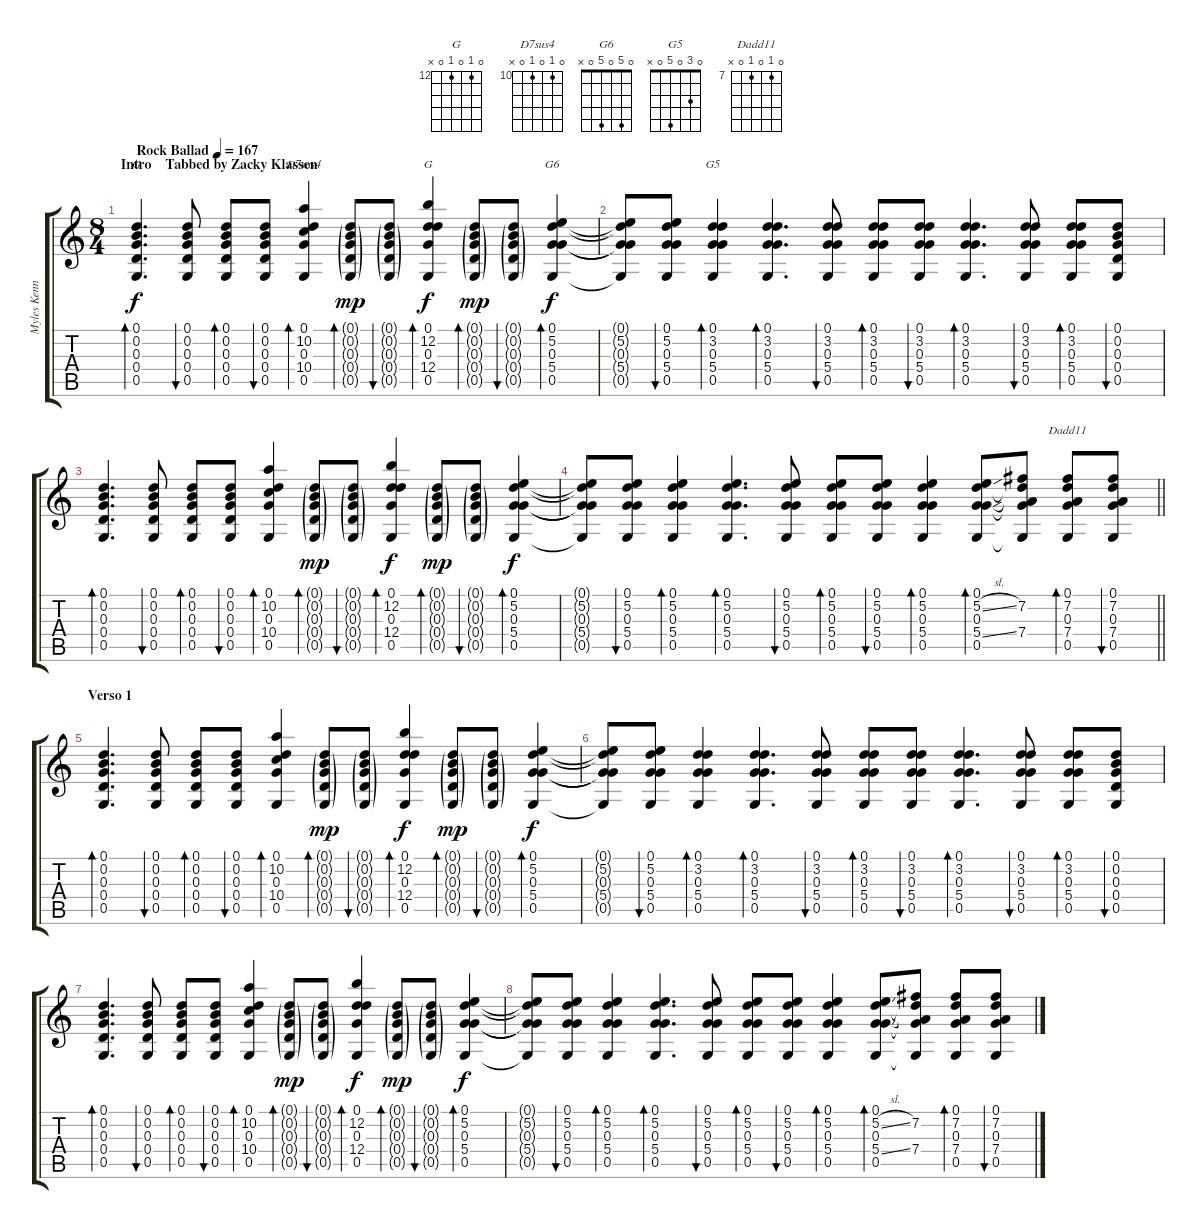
\track ("Myles Kennedy [Acoustic Guitar II]" "Myles Kenn") {instrument acousticguitarsteel}
\staff {score tabs}
\tuning (D4 B3 G3 D3 G2 D2) {hide}
\chord ("G" 0 0 0 0 0 x)
\chord ("D7sus4" 0 10 0 10 0 x) {firstfret 10}
\chord ("G" 0 12 0 12 0 x) {firstfret 12}
\chord ("G6" 0 5 0 5 0 x)
\chord ("G5" 0 3 0 5 0 x)
\chord ("Dadd11" 0 7 0 7 0 x) {firstfret 7}
\ts (8 4)
\section ("" "Intro    Tabbed by Zacky Klassen")
\tempo (167 "Rock Ballad")
\clef g2
\ks c
(0.1 0.2 0.3 0.4 0.5).4{d bd 30 ch "G" dy f instrument acousticguitarsteel} (0.1 0.2 0.3 0.4 0.5).8{bu 30} (0.1 0.2 0.3 0.4 0.5).8{bd 30} (0.1 0.2 0.3 0.4 0.5).8{bu 30} (0.1 10.2 0.3 10.4 0.5).4{bd 30 ch "D7sus4"} (0.1{g} 0.2{g} 0.3{g} 0.4{g} 0.5{g}).8{bd 30 dy mp} (0.1{g} 0.2{g} 0.3{g} 0.4{g} 0.5{g}).8{bu 30} (0.1 12.2 0.3 12.4 0.5).4{bd 30 ch "G" dy f} (0.1{g} 0.2{g} 0.3{g} 0.4{g} 0.5{g}).8{bd 30 dy mp} (0.1{g} 0.2{g} 0.3{g} 0.4{g} 0.5{g}).8{bu 30} (0.1 5.2 0.3 5.4 0.5).4{bd 60 ch "G6" dy f} |
(0.1{t} 5.2{t} 0.3{t} 5.4{t} 0.5{t}).8 (0.1 5.2 0.3 5.4 0.5).8{bu 30} (0.1 3.2 0.3 5.4 0.5).4{bd 30 ch "G5"} (0.1 3.2 0.3 5.4 0.5).4{d bd 30} (0.1 3.2 0.3 5.4 0.5).8{bu 30} (0.1 3.2 0.3 5.4 0.5).8{bd 30} (0.1 3.2 0.3 5.4 0.5).8{bu 30} (0.1 3.2 0.3 5.4 0.5).4{d bd 30} (0.1 3.2 0.3 5.4 0.5).8{bu 30} (0.1 3.2 0.3 5.4 0.5).8{bd 30} (0.1 0.2 0.3 0.4 0.5).8{bu 30} |
(0.1 0.2 0.3 0.4 0.5).4{d bd 60} (0.1 0.2 0.3 0.4 0.5).8{bu 30} (0.1 0.2 0.3 0.4 0.5).8{bd 30} (0.1 0.2 0.3 0.4 0.5).8{bu 30} (0.1 10.2 0.3 10.4 0.5).4{bd 30} (0.1{g} 0.2{g} 0.3{g} 0.4{g} 0.5{g}).8{bd 30 dy mp} (0.1{g} 0.2{g} 0.3{g} 0.4{g} 0.5{g}).8{bu 30} (0.1 12.2 0.3 12.4 0.5).4{bd 30 dy f} (0.1{g} 0.2{g} 0.3{g} 0.4{g} 0.5{g}).8{bd 30 dy mp} (0.1{g} 0.2{g} 0.3{g} 0.4{g} 0.5{g}).8{bu 30} (0.1 5.2 0.3 5.4 0.5).4{bd 60 dy f} |
\barLineRight lightlight
(0.1{t} 5.2{t} 0.3{t} 5.4{t} 0.5{t}).8 (0.1 5.2 0.3 5.4 0.5).8{bu 30} (0.1 5.2 0.3 5.4 0.5).4{bd 30} (0.1 5.2 0.3 5.4 0.5).4{d bd 30} (0.1 5.2 0.3 5.4 0.5).8{bu 30} (0.1 5.2 0.3 5.4 0.5).8{bd 30} (0.1 5.2 0.3 5.4 0.5).8{bu 30} (0.1 5.2 0.3 5.4 0.5).4{bd 30} (0.1 5.2{sl} 0.3 5.4{sl} 0.5).8{bd 30} (0.1{t} 7.2 0.3{t} 7.4 0.5{t}).8 (0.1 7.2 0.3 7.4 0.5).8{bd 30 ch "Dadd11"} (0.1 7.2 0.3 7.4 0.5).8{bu 30} |
\section ("" "Verso 1")
(0.1 0.2 0.3 0.4 0.5).4{d bd 30} (0.1 0.2 0.3 0.4 0.5).8{bu 30} (0.1 0.2 0.3 0.4 0.5).8{bd 30} (0.1 0.2 0.3 0.4 0.5).8{bu 30} (0.1 10.2 0.3 10.4 0.5).4{bd 30} (0.1{g} 0.2{g} 0.3{g} 0.4{g} 0.5{g}).8{bd 30 dy mp} (0.1{g} 0.2{g} 0.3{g} 0.4{g} 0.5{g}).8{bu 30} (0.1 12.2 0.3 12.4 0.5).4{bd 30 dy f} (0.1{g} 0.2{g} 0.3{g} 0.4{g} 0.5{g}).8{bd 30 dy mp} (0.1{g} 0.2{g} 0.3{g} 0.4{g} 0.5{g}).8{bu 30} (0.1 5.2 0.3 5.4 0.5).4{bd 60 dy f} |
(0.1{t} 5.2{t} 0.3{t} 5.4{t} 0.5{t}).8 (0.1 5.2 0.3 5.4 0.5).8{bu 30} (0.1 3.2 0.3 5.4 0.5).4{bd 30} (0.1 3.2 0.3 5.4 0.5).4{d bd 30} (0.1 3.2 0.3 5.4 0.5).8{bu 30} (0.1 3.2 0.3 5.4 0.5).8{bd 30} (0.1 3.2 0.3 5.4 0.5).8{bu 30} (0.1 3.2 0.3 5.4 0.5).4{d bd 30} (0.1 3.2 0.3 5.4 0.5).8{bu 30} (0.1 3.2 0.3 5.4 0.5).8{bd 30} (0.1 0.2 0.3 0.4 0.5).8{bu 30} |
(0.1 0.2 0.3 0.4 0.5).4{d bd 60} (0.1 0.2 0.3 0.4 0.5).8{bu 30} (0.1 0.2 0.3 0.4 0.5).8{bd 30} (0.1 0.2 0.3 0.4 0.5).8{bu 30} (0.1 10.2 0.3 10.4 0.5).4{bd 30} (0.1{g} 0.2{g} 0.3{g} 0.4{g} 0.5{g}).8{bd 30 dy mp} (0.1{g} 0.2{g} 0.3{g} 0.4{g} 0.5{g}).8{bu 30} (0.1 12.2 0.3 12.4 0.5).4{bd 30 dy f} (0.1{g} 0.2{g} 0.3{g} 0.4{g} 0.5{g}).8{bd 30 dy mp} (0.1{g} 0.2{g} 0.3{g} 0.4{g} 0.5{g}).8{bu 30} (0.1 5.2 0.3 5.4 0.5).4{bd 60 dy f} |
(0.1{t} 5.2{t} 0.3{t} 5.4{t} 0.5{t}).8 (0.1 5.2 0.3 5.4 0.5).8{bu 30} (0.1 5.2 0.3 5.4 0.5).4{bd 30} (0.1 5.2 0.3 5.4 0.5).4{d bd 30} (0.1 5.2 0.3 5.4 0.5).8{bu 30} (0.1 5.2 0.3 5.4 0.5).8{bd 30} (0.1 5.2 0.3 5.4 0.5).8{bu 30} (0.1 5.2 0.3 5.4 0.5).4{bd 30} (0.1 5.2{sl} 0.3 5.4{sl} 0.5).8{bd 30} (0.1{t} 7.2 0.3{t} 7.4 0.5{t}).8 (0.1 7.2 0.3 7.4 0.5).8{bd 30} (0.1 7.2 0.3 7.4 0.5).8{bu 30}
